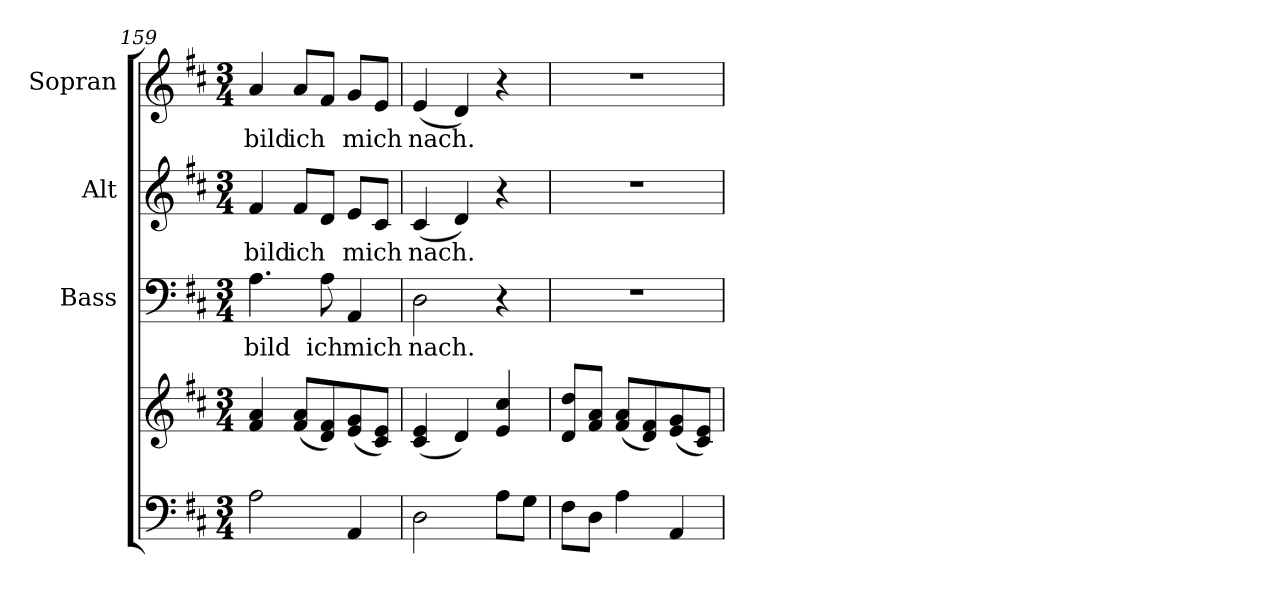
**kern	**kern	**kern	**text	**kern	**text	**kern	**text
*part4	*part4	*part3	*part3	*part2	*part2	*part1	*part1
*staff5	*staff4	*staff3	*staff3	*staff2	*staff2	*staff1	*staff1
*	*	*I"Bass	*	*I"Alt	*	*I"Sopran	*
*	*	*I'B.	*	*I'A.	*	*I'S.	*
*clefF4	*clefG2	*clefF4	*	*clefG2	*	*clefG2	*
*k[f#c#]	*k[f#c#]	*k[f#c#]	*	*k[f#c#]	*	*k[f#c#]	*
*D:	*D:	*D:	*	*D:	*	*D:	*
*M3/4	*M3/4	*M3/4	*	*M3/4	*	*M3/4	*
=159	=159	=159	=159	=159	=159	=159	=159
!	!	!	!LO:LY:b	!	!LO:LY:b	!	!LO:LY:b
2A\	4f#/ 4a/	4.A\	bild	4f#/	bild	4a/	bild
!	!	!	!	!	!LO:LY:b	!	!LO:LY:b
.	(<8f#/ 8a/L	.	.	8f#/L	ich	8a/L	ich
!	!	!	!LO:LY:b	!	!	!	!
.	8d/ 8f#/)	8A\	ich	8d/J	.	8f#/J	.
!	!	!	!LO:LY:b	!	!LO:LY:b	!	!LO:LY:b
4AA/	(<8e/ 8g/	4AA/	mich	8e/L	mich	8g/L	mich
.	8c#/ 8e/J)	.	.	8c#/J	.	8e/J	.
=160	=160	=160	=160	=160	=160	=160	=160
!	!	!	!LO:LY:b	!	!LO:LY:b	!	!LO:LY:b
2D\	(<4c#/ 4e/	2D\	nach.	(<4c#/	nach.	(<4e/	nach.
.	4d/)	.	.	4d/)	.	4d/)	.
8A\L	4e/ 4cc#/	4r	.	4r	.	4r	.
8G\J	.	.	.	.	.	.	.
=161	=161	=161	=161	=161	=161	=161	=161
8F#\L	8d/ 8dd/L	2.r	.	2.r	.	2.r	.
8D\J	8f#/ 8a/J	.	.	.	.	.	.
4A\	(<8f#/ 8a/L	.	.	.	.	.	.
.	8d/ 8f#/)	.	.	.	.	.	.
4AA/	(<8e/ 8g/	.	.	.	.	.	.
.	8c#/ 8e/J)	.	.	.	.	.	.
=	=	=	=	=	=	=	=
*-	*-	*-	*-	*-	*-	*-	*-
